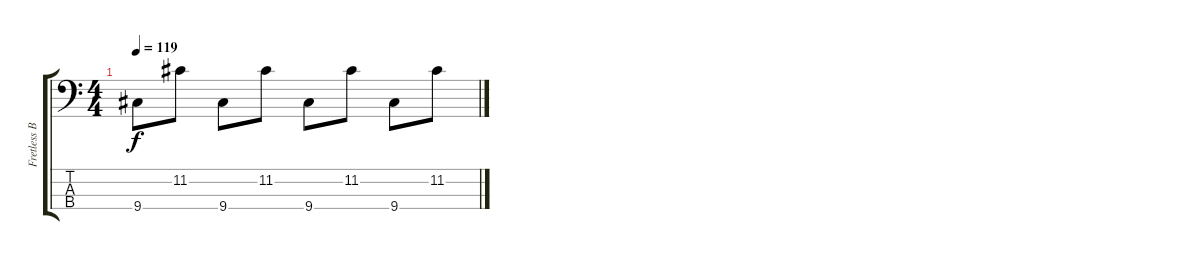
\track ("Fretless Bass" "Fretless B") {instrument fretlessbass}
\staff {score tabs}
\tuning (G2 D2 A1 E1) {hide}
\ts (4 4)
\tempo 119
\clef f4
\ks c
9.4.8{dy f} 11.2.8 9.4.8 11.2.8 9.4.8 11.2.8 9.4.8 11.2.8
